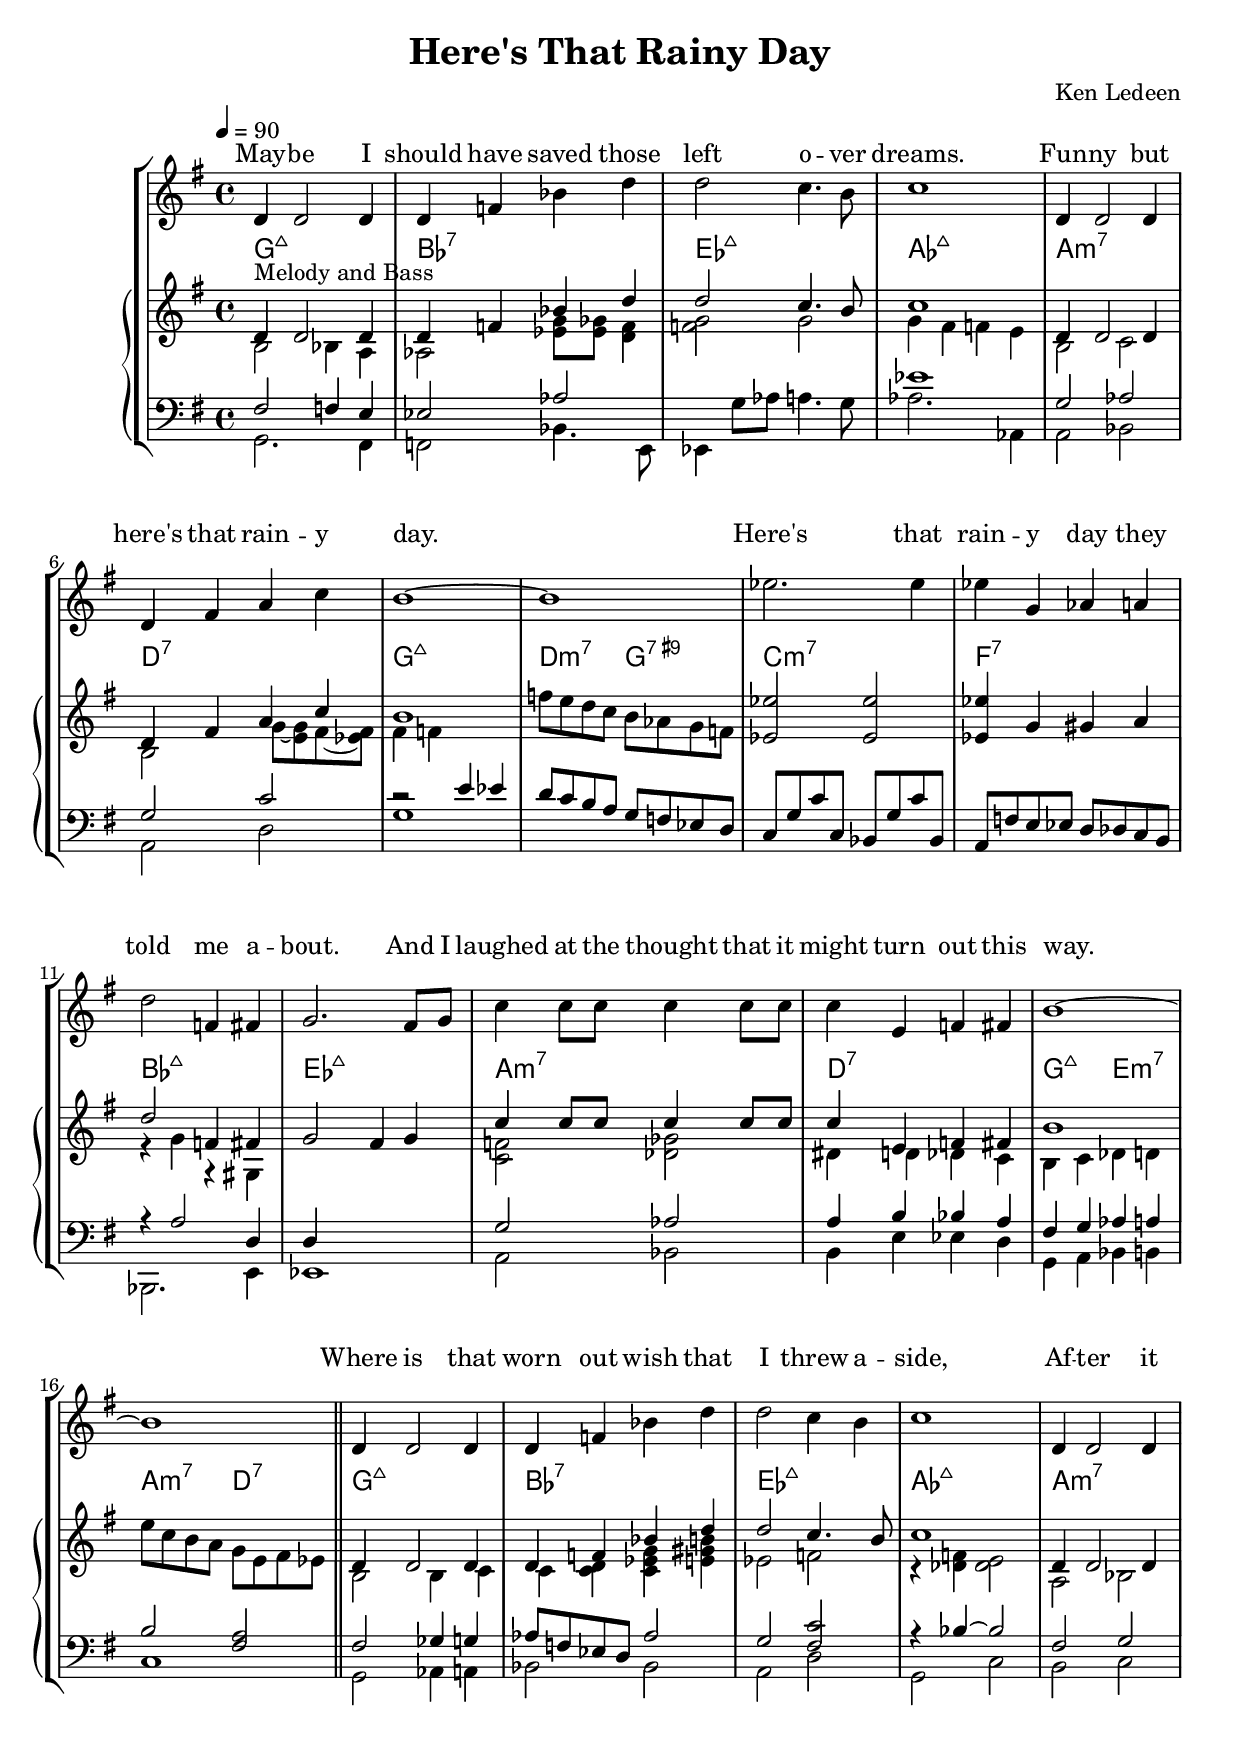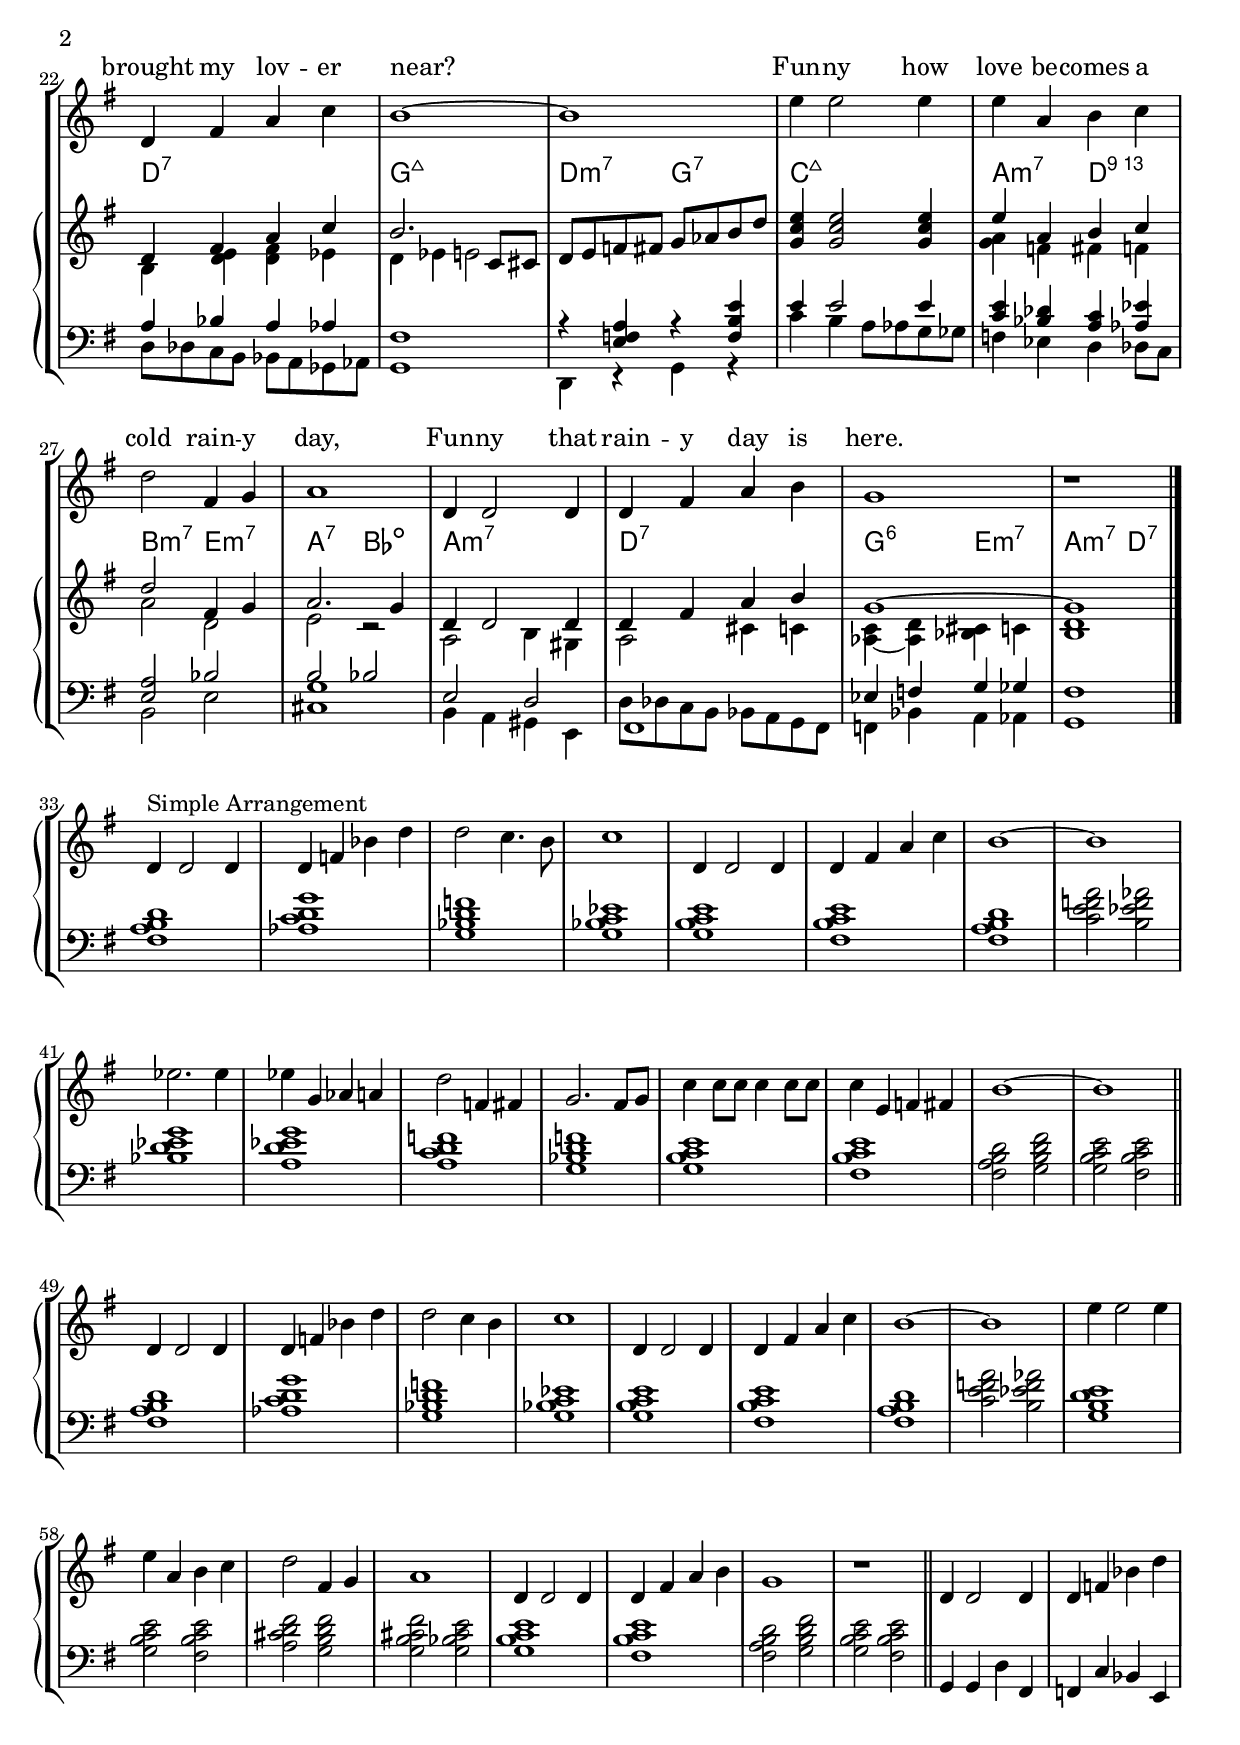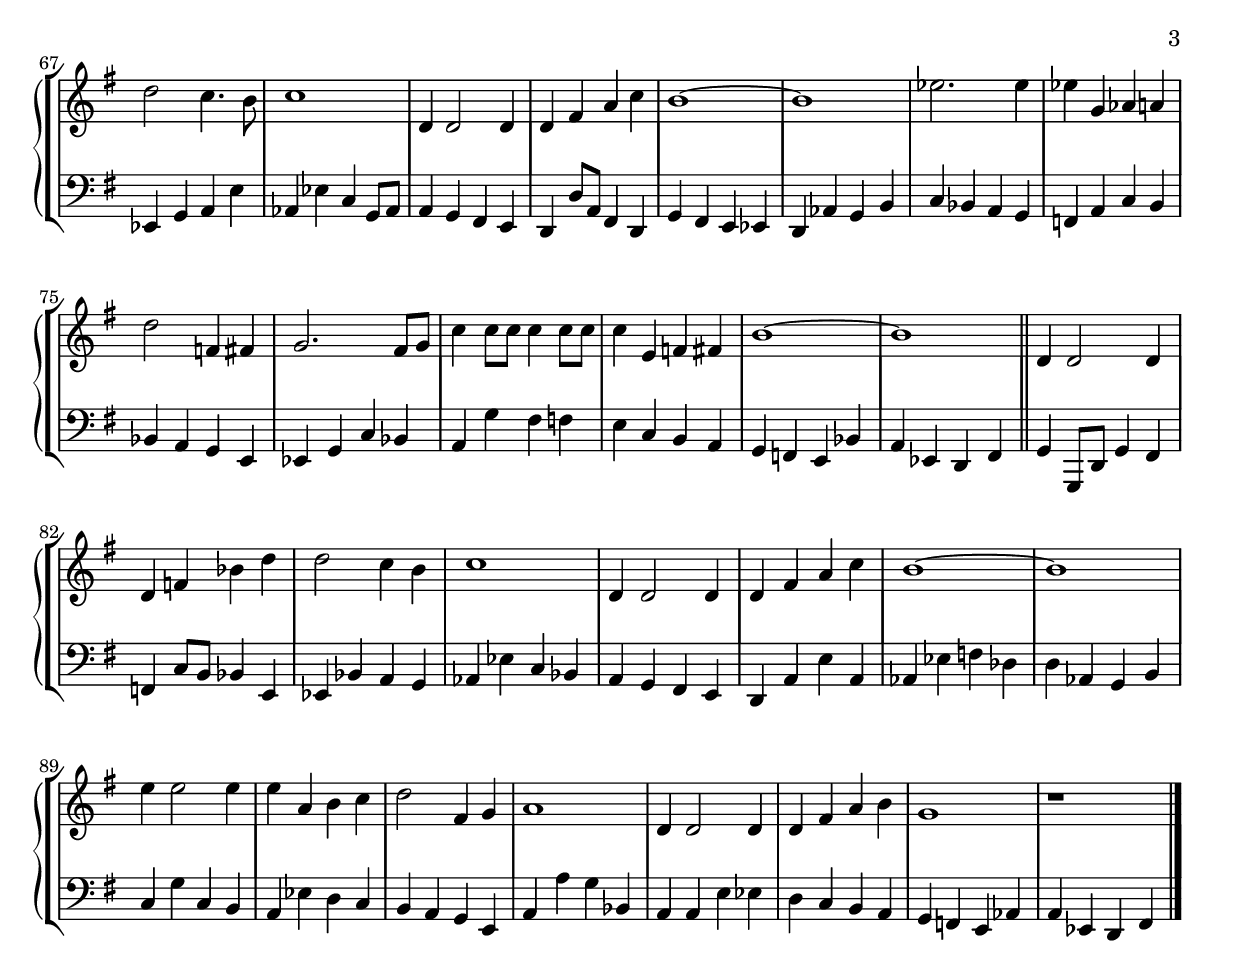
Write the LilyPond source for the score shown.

\version "2.18.2"
% 

\header { title = "Here's That Rainy Day" 
   arranger = "Ken Ledeen"	
}
heresLyrics = \lyricmode  {
                 May -- be   I  should have saved those left   o  --  ver  dreams. 
                 Fun -- ny  but here's that rain -- y day.
                
                 Here's that rain -- y day they told me a -- bout.
                 And I laughed at the thought that it might turn out this way.
                 
                 Where is that worn out wish that I threw a -- side,
                 Af -- ter it brought my lov -- er near?
                 Fun -- ny how love be -- comes a cold rain -- y day,
                 
                 Fun -- ny that rain -- y day is here.
}
%{
mdecks = \chordmode {
     g1:maj7 f2:min7 bes:7 es1:maj7
     as2:maj7 e:7.9- a:min7 e:7.9- a:min7 as:7
     g1:maj7 d2:min7.5- des:7
     c1:min7 c2:min7 f:7 bes:maj7 d:dim7
     es:maj7 e:7.9-
     a1:min7 aes:7 
     g1:maj7 a2:min7 as:7
      
}
%}
leadSheetChords = \chordmode {
              g1:maj7 bes:7
              es:maj7 as:maj7
              a:min7 d:7
              g:maj7 d2:min7 g:7.9+
              c1:min7 f:7
              bes:maj7 ees:maj7
              a:min7 d:7 
              g2:maj7 e:min7 a:min7 d:7
              g1:maj7 bes:7
              es:maj7 as:maj7
              a:min7 d:7
              g:maj7 d2:min7 g:7
              c1:maj7 a2:min7 d:13
              b:min7 e:min7
              a2:7  bes:dim
              a1:min7 d:7
              g2:6 e:min7 a:min7 d:7
              

             }

baseChords = \chordmode {
             g1:maj7
             f2:min7 bes:7
             %g4:maj7 fis:min6 f:min7 e:7.5-
             %es2:9 bes:7.5+.9+ 
              es2:maj7 a:min7 aes1:maj7
              a:min7.11 
              a4:min7 d:7 a2:dim7
              g1:maj7 d2:min7.5- g:7.9-
              c1:min7 c2:min7 f4:9+ f:7 bes2:maj7 e:9 ees1:maj7
              a:min7 a2:min7 es4:9 d:7 g2:maj7 e:min7 a:min7 d:7

              g2:maj7 e:min7
              f:min7 bes:7 
              ees1:maj7 aes:maj7
              a:min7.11 d:7 as2:min7 des:7 d2:min7 g:7
              c1:maj7 a2:min7 d4:13 c:13  b2:min7 e:min7 a:13 bes:dim7
              
              a1:min7.11  d:7 g2:6 e:min7 a:min7 d:7
}
lead =  \relative c'    {
               d4 d2 d4 d f bes d
               d2 c4. b8 c1
               d,4 d2 d4 d fis a c b1~ b
               es2. es4 es g, as a d2 f,4 fis 
               g2.fis8 g
               c4 c8 c c4 c8 c 
               c4 e, f fis b1~ b
               \bar "||"
               d,4 d2 d4 d f bes d d2 c4 b c1 
               d,4 d2 d4 d fis a c b1~ b
               e4 e2 e4 e a, b c d2 fis,4 g a1 d,4 d2 d4 d fis a b g1
               r1
          }
melody =    \relative c'  {       %     VOICE 1                      VOICE 2
              << { d4  d2 d4 }             \\     { b8 bes  a4 as <ges as>}      >> 
              << { d'4 f bes d }             \\    { g,,8 c~ c4  g'8 ges g4 }           >>
               << { d'2 c4. b8 }            \\    { f2  g2}                    >>     
              << {  c1 }                       \\   { g4 fis  f es }                           >>             
              <<  {  d4 d2 d4 }            \\     { c1 }                              >>
              <<  { d4  fis a c}              \\     { <a,  >4  <c  > <e > <fis  > }      >> 
              <<  { <b> 1 }                       \\     {  d,4 es e2 }                                               >> 
              <<  {  }                          \\      { <f f'>8  e' <f, d'> c' b as g f }    >>
              <<  {   es'2.es4 }             \\     { es,2. es4 }      >>           
              <<  {  es'  g, as a  }         \\     { es }      >>
              <<  { d'2.  f,8 fis }           \\     { f2. gis,4 }      >> 
              <<  {  g'2. fis8 g  }         \\     { bes,4 c d2 }      >>
              <<  { c'4 c8 c c4 c8 c}    \\     {<c, e>2  <des f>2 }      >>
              <<  {  c'4 e, f fis  }         \\     { <dis fis>4 d des c }      >>
              <<  { b'1  }                    \\     { <b, e>4 c des d }      >>
              <<  {   }                        \\     {   <e e'>8 c' <d, b'> a' <des, as'> ges  <c, f> es}      >>
              <<  { d4^"Swing" d2 d4  }          \\     { b4 b bes  a  }      >>
              <<  { d4 f bes d   }        \\     { as,4 d <es g>4 <d ges>4  }      >>      
              <<  { d'2 c4. b8  }         \\     { <f g>2~ g2 }      >>    
              <<  { c1  }                    \\     {  }      >>
              <<  {  d,4 d2d4  }        \\     {  }      >>
              <<  {   d4 fis a c }        \\     {  }      >>
              <<  {   b1 }                  \\     {  }      >>   
              <<  {   }                    \\     { r8  f g as <g bes> <as b> <bes des> <b d>}      >>
              <<  {  e4 e2 e4 }          \\     {  }      >>
               <<  {e a, b c   }           \\     {  }      >>
               <<  { d2. fis,8 g   }      \\     {  }      >>  
               <<  {  a1 }      \\     {  }      >>
               <<  { d,4 d2 d4  }      \\     {  }      >>
               <<  {  d fis a b }      \\     {  }      >>
               <<  {  g1  }      \\     {  }      >>
               <<  { r1  }      \\     {  }      >> 
}		% end of PianoRH
comping = \relative c'{
  
  < fis, a b d>1    % Gmaj7
  <as c d g>       %Bb7
  <g bes d f>     % Eb maj7
  <g bes c es>    % Ab
  
  <g b c e>         % A min7
  < fis  b c e>     % D7
  <fis a b d>    % G maj 7
  
  <c' e f a > 2
  < b ees f as>
  
  < bes d es g>1    % C min7   measure 9
  < a d es g>     % F7
  <a c d f >     %Bb maj 7
  <g bes d f>    %Eb msj 7   measure 12
  
  <g b c e>  %A min7   Measure 13
  <fis b c e>   %D7
  <fis a b d>2    % G maj 7
  <g b d fis>   %E min 7
  <g b c e>   %A-7
  <fis b c e>   %D7
  
  < fis a b d>1    % Gmaj7 measure 17
  <as c d g>       %Bb7
  <g bes d f>     % Eb maj7
  <g bes c es>    % Ab
  
   <g b c e>         % A min7    Measure 21
  < fis  b c e>     % D7
  <fis a b d>    % G maj 7
  
  <c' e f a > 2
  < b ees f as>
  
  
  <g b d e>1    %C maj7   Measure 25
  <g b c e>2         % A min7  
  < fis  b c e>     % D7 
  <a cis d fis>2   %B-7
  <g b d fis>
  <g b cis fis>    %A7
  <g bes cis e>    %Bb dim
  
     <g b c e>1         % A min7    Measure 29
  < fis  b c e>     % D7
  <fis a b d>2    % G maj 7
  <g b d fis>   %E min 7
  <g b c e>   %A-7
  <fis b c e>   %D7  
  
}

pianoLH =  \relative c  {
        %     VOICE 1                      VOICE 2
        << {  fis8^"complex lh" f e4 es   d~ }    \\    {  g,4 fis f e       }     >>
        <<   { d'4 ges  \tuplet 3/2 { as8 c4  } d4   }  \\       {  \tuplet 3/2 { es,,8 bes' as~ }  as4 bes gis'8 e,  }    >> 
        <<  { r2 e''2     }  \\    { es,,4 g'8 as a4. g8 }  >>
      << { es' 2 gis,2 }  \\  { as2 e,2 }  >>
    << { r8 g'4. as2  }  \\  { <a, e'>2  <bes f'> }  >>
    << { }  \\  { <c e>8 b a g fis e es d }  >>
    
    <<    {   }       \\      {  g4 b'~ b8 g fis e}   >>
    <d d'>8 c' b  a g f es d 
    c8 g' c c, bes g' c bes, 
    a f' e es d des c b 
    
    
    << {  a'4 as g gis4 }  \\  {bes,2.  e,4 }  >>
    <es d'>2 <b' a'>4 <bes as'>  
    <a g'>2 <bes as'>  <b a'>4 <e b'> <es bes'> <d a'>
    
    <g, fis'> <a g'> <bes as'> <b a'>
    <c b'>4 <b a'> <bes as'> <a g'>
    
    <g fis'>4 <g f'>  <fis e'>2
    es'4 f, <bes as'>2
    es,4 < bes'' f'>4 <a e'>2
    <as es'>2  <e, d'>
    <a e' g>2 <bes f' as> 
    <c e>4 <fis a> <a c><c es> 
    <<    {  d1 }           \\     {  b2~ b8 g fis e}    >>
    d4 <fis c'> g8 fis e d
    c1
    a2 d4 c
    b2 e
    a, bes
    a1
    d
    g2 e2 a2 d,2
  
}    % end of pianoLH
simpleRH =   \relative c' {
          << { d4 d2 d4  }  \\  { b2 bes4 a    }  >>
          << { d f bes d   }  \\  { as,2  <g' es>8 <ges es>  <d f>4  }  >>
          << { d'2  c4. b8 }  \\  { <f g>2 g  }  >>
          << {  c1 }  \\  {  g4 fis f e }  >>
          << { d4 d2 d4  }  \\  { b2 c }  >>
          << { d4 fis a c  }  \\  {b,2 g'8~ <e g> fis~ <fis es>   }  >>
          << { b1   }  \\  { fis4 f}  >>
          << {   }  \\  { f'8 e d c b as g f}  >>
          << {  <es es'>2 <es es'> }  \\  {   }  >>
          << { <es es'>4 g  gis a  }  \\  {   }  >>
          << {  d2 f,4 fis  }  \\  { r4 g r gis,4  }  >>
          << { g'2 fis4 g  }  \\  {   }  >>
          << { c4 c8 c c4 c8 c  }  \\  { <c, f>2 <des ges>  }  >>
          << {  c'4 e, f fis }  \\  { dis4 d des c  }  >>
          << {   b'1}  \\  { b,4 c des d }  >>
          << {   }  \\  {  e'8 c b a g e fis es }  >>
          \bar "||"
          << { d4 d2 d4  }  \\  { b2 b4 c }  >>
          << { d4 f bes d  }  \\  { c,4 <c d> <c es g>4  <e gis b>}  >>
          << { d'2 c4. b8  }  \\  { es,2 f }  >>
          << {  c'1 }  \\  { r4 <des, f> <des e>2 }  >>
          << { d4 d2 d4  }  \\  { a2 bes  }  >>
          << { d4 fis a c  }  \\  { b,4 <d e> <d fis> es  }  >>
          << {  b'2. c,8 cis}  \\  { d4 es e2  }  >>
          << { d8 e f fis g as  b d  }  \\  { }  >>
          << {  <g,  c e>4 < g  c e>2 < g  c e>4 }  \\  {  }  >>
          << {  e'4 a, b c}  \\  { <g a> f fis f }  >>
          << { d'2 fis,4 g  }  \\  { a2 d,  }  >>
          << { a'2. g4  }  \\  {  e2 r  }  >>
          << { d4 d2 d4  }  \\  { a2 b4 gis  }  >>
          << { d'4 fis a b  }  \\  { a,2 cis4 c  }  >>
          << { g'1~  }  \\  { <as,~ c>4 <as d> <bes cis> c }  >>
          << { g'1}  \\  {  <b, d>1 }  >>
     }
simpleLH =   \relative c {
          << { fis2 f4 e  }  \\  { g,2. fis4  }  >>
          << { es'2 as2 }  \\  {  f,2 bes4. e,8 }  >>
          << {  }  \\  { es4 g'8 as a4. g8 }  >>
          << {  es'1 }  \\  {  as,2. as,4 }  >>
          << {  g'2 as }  \\  {a,2 bes  }  >>
          << { g'2 c }  \\  {  a,2 d }  >>
          << { r2 e'4 es  }  \\  {g,1   }  >>
          << { d'8 c b a g f es d }  \\  {   }  >>
          << { c8 g' c c, bes g' c bes,  }  \\  {   }  >>
          << { a f' e es d des c b  }  \\  {   }  >>
          << {  r4 a'2  d,4}  \\  { bes,2. e4 }  >>
          << { d'  }  \\  { es,1  }  >>
          << { g'2 as2  }  \\  { a,2 bes  }  >>
          << { a'4 b bes a }  \\  { b,4 e es d }  >>
          << { fis4 g as a  }  \\  { g,4 a bes b  }  >>
          << { b'2 <fis a> }  \\  { c1  }  >>
          << {  fis2 ges4 g  }  \\  {g,2 as4 a }  >>
          << { as'8 f es d as'2}  \\  { bes,2   bes2 }  >>
          << { g'2 <fis c'> }  \\  { a,2 d }  >>
          << { r4 bes'4~ bes2    }  \\  { g,2 c }  >>
          << { fis2 g  }  \\  {b,2 c  }  >>
          << {  a'4 bes  a4 as }  \\  { d,8 des c b bes a ges as}  >>
          << { fis'1 }  \\  {g,1   }  >>
          << { r4 < e' f a> r <f b e>  }  \\  { d,4 r  g r }  >>
          << { e''4 e2 e4  }  \\  {  c4 b a8 as g ges}  >>
          << { <c e>4 <bes des> <a c> <as es'> }  \\  {f4 es d des8 c  }  >>
          << { <a' e>2 bes  }  \\  { b,2 e }  >>
          << { b'2 bes }  \\  {<cis, g'>1    }  >>
          << {e2 d  }  \\  {  b4 a gis e }  >>
          << { fis1  }  \\  {  d'8 des c b bes a g fis }  >>
          << {  es'4 f  g ges}  \\  { f,4 bes  a as}  >>
          << {  fis'1}  \\  {g,1  }  >>
     }
%{
%++++++++++++++++++++++++++++++++
%
% Scheme Function to generate a complete score 
%
%++++++++++++++++++++++++++++++++

scoreSection =
#(define-scheme-function (myTitle  myRight myLeft) (string? ly:music? ly:music?)
    #{
      \score {
          \header { piece = \markup{\fontsize #4 \bold #myTitle }}
           \new PianoStaff 
         <<
           \include "IndianaChords.ly"  
           \new Staff { \key aes \major #myRight }
           \new Staff  { \key aes \major  \clef "bass"  #myLeft }  
         >>
     }  
    #})
%}
alto = \relative c' {
     b2 bes4 a as d
     g8 fis f e
     f4 fis g2 g4 es d c
     r g as a b c
     
     e8 d es fis
     e2 es d1
     
}
roots =  \relative c {
          g2 fis f bes es, a as as a a d d g, g d' g, c c f, fis4 f
          bes2. e,4 es2 es a a d, es4 d g2 d a' d,
          g fis f bes es, es as as 
          a bes d, d g g d g c, c a' d4 c
          b2 e, a bes a a d, d g e a d,
     }
     
walkingBass = \relative c {
     g4 g d' fis, f c' bes e, 
     es g a e' as, es' c g8 as
     a4 g fis e
     d d'8 a fis4 d
     g fis e es d as' g b
     c bes a g f a c b
     bes a g e
     es g c bes 
     a g' fis f
  
      e4 c b a 
     g4 f e bes' a es d fis
     
     g g,8 d'  g4 fis
     f  c'8 b bes4 e,
     es4 bes' a g
     as es' c bes
     a4 g fis e
     
     d4 a' e' a,
     as es' f des
     d as g b
     c g' c, b
     a es' d c
     b a g e
     a a' g bes,
     a a e' es
     d c b a 
     g f e as
     a es d fis
  
     
    
     
}

%============SCORE================
\score {
  \new StaffGroup 
  <<
     \new Staff = "leadstaff"
     {
          \key g \major
      \lead
          \addlyrics \with { alignAboveContext = "leadstaff" }\heresLyrics
          \bar "|."
          \break
  %         \lead
               
     }
         \new PianoStaff 
         <<
              \new ChordNames \leadSheetChords
         
         \new Staff 
           {
                  \tempo 4=90
                  \key g \major		
% % melody and bass
^"Melody and Bass"
                 \simpleRH
  %             \lead
                 \bar "|."
                 \break

                 ^"Simple Arrangement"
               \lead
               \bar "||"
               \lead
                 \bar "|."
       %} 
           }  % end of treble staff

           \new Staff 
           {
                  \key g \major
                  \clef "bass"
                  \simpleLH
                  \comping  
                  \walkingBass
                  
           } % end of bass staff
      >>
   %    \addlyrics \heresLyrics

 >>   % end of Staff Group
  \layout {}
	\midi {}
}    % end of score
